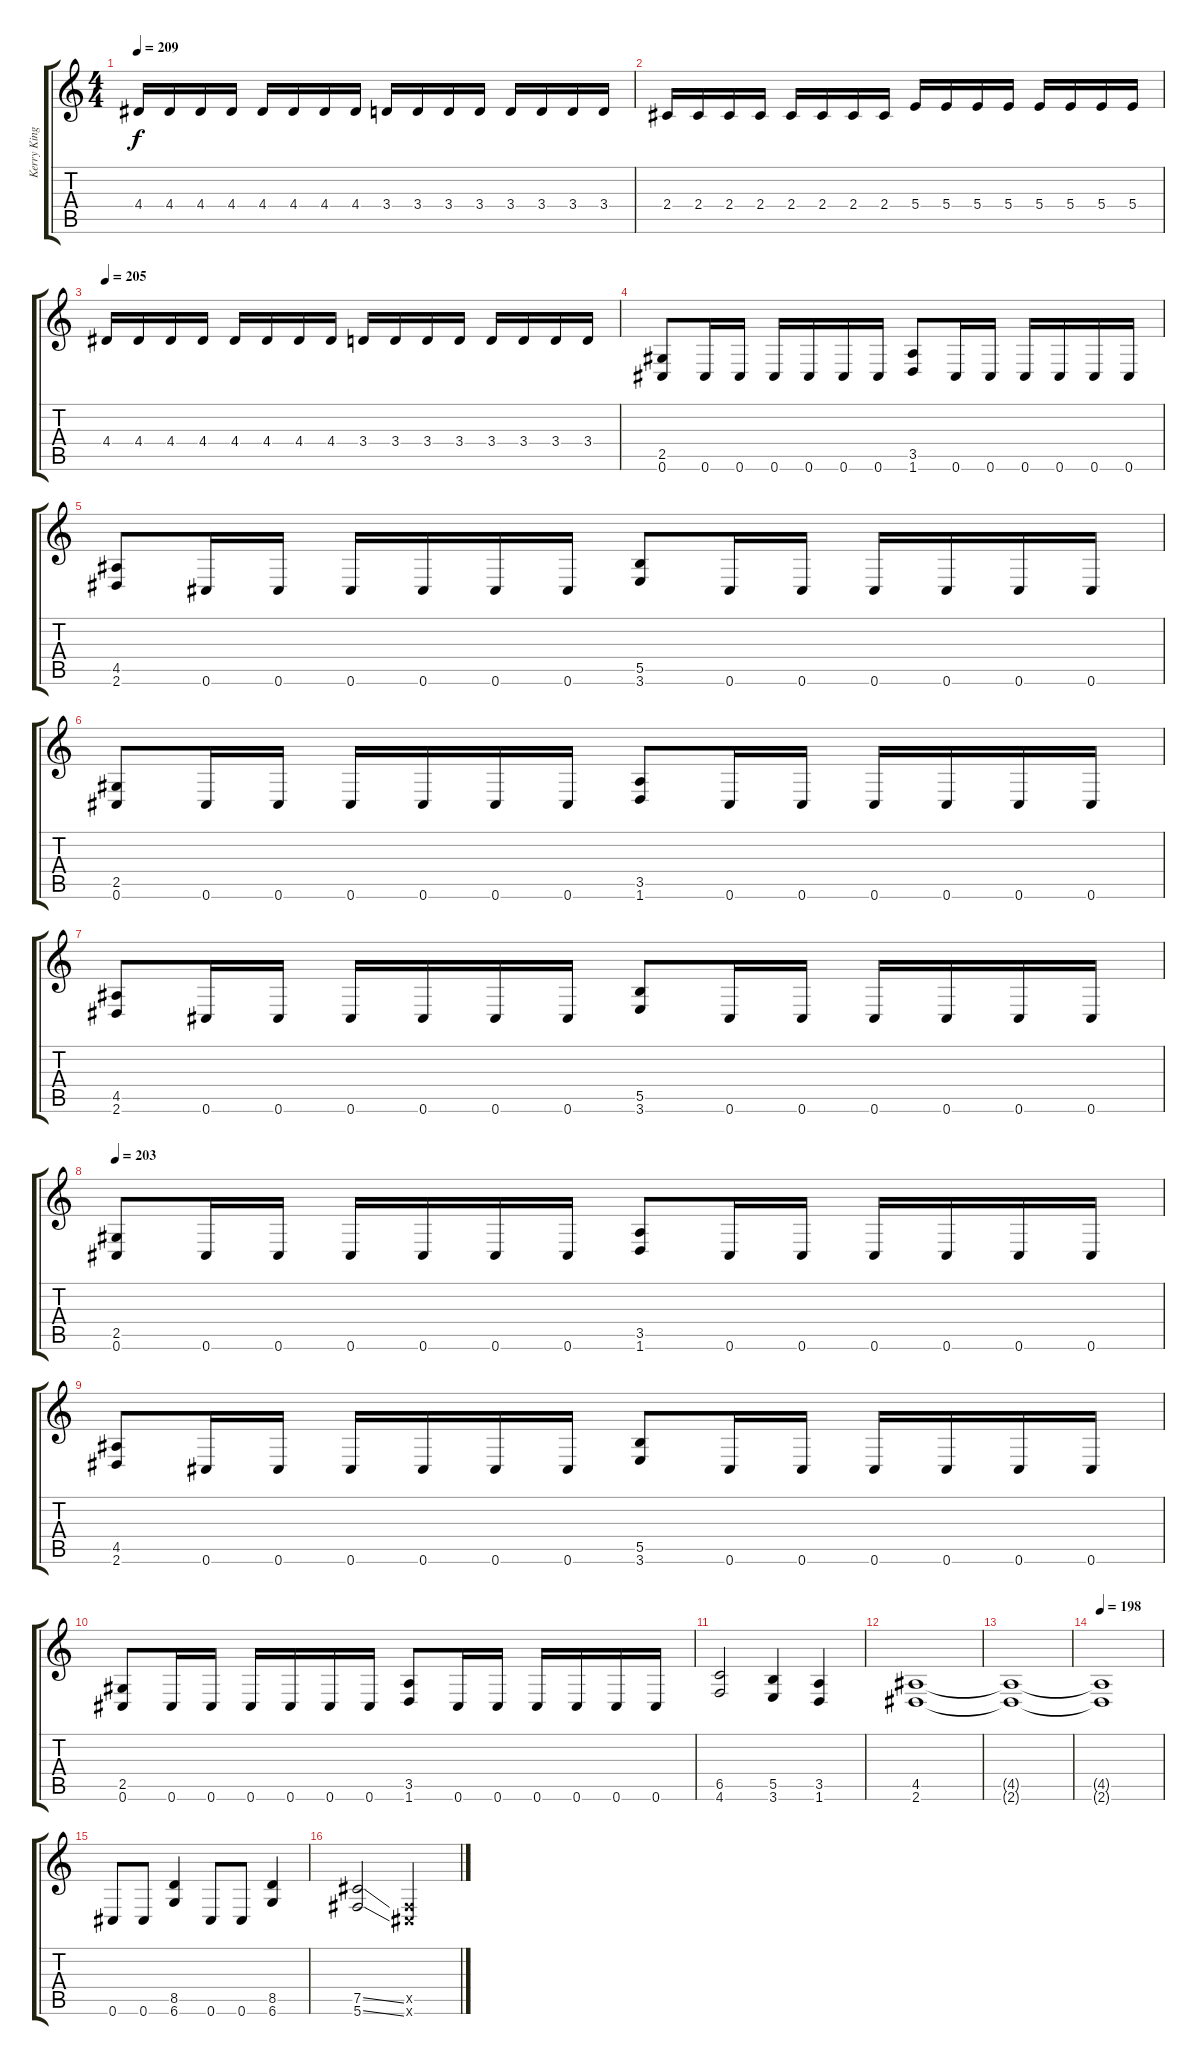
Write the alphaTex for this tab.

\track ("Kerry King" "Kerry King") {instrument distortionguitar}
\staff {score tabs}
\tuning (Db4 Ab3 E3 B2 Gb2 Db2) {hide}
\ts (4 4)
\tempo 209
\clef g2
\ks c
4.4.16{dy f} 4.4.16 4.4.16 4.4.16 4.4.16 4.4.16 4.4.16 4.4.16 3.4.16 3.4.16 3.4.16 3.4.16 3.4.16 3.4.16 3.4.16 3.4.16 |
2.4.16 2.4.16 2.4.16 2.4.16 2.4.16 2.4.16 2.4.16 2.4.16 5.4.16 5.4.16 5.4.16 5.4.16 5.4.16 5.4.16 5.4.16 5.4.16 |
\tempo 205
4.4.16 4.4.16 4.4.16 4.4.16 4.4.16 4.4.16 4.4.16 4.4.16 3.4.16 3.4.16 3.4.16 3.4.16 3.4.16 3.4.16 3.4.16 3.4.16 |
(2.5 0.6).8 0.6.16 0.6.16 0.6.16 0.6.16 0.6.16 0.6.16 (3.5 1.6).8 0.6.16 0.6.16 0.6.16 0.6.16 0.6.16 0.6.16 |
(4.5 2.6).8 0.6.16 0.6.16 0.6.16 0.6.16 0.6.16 0.6.16 (5.5 3.6).8 0.6.16 0.6.16 0.6.16 0.6.16 0.6.16 0.6.16 |
(2.5 0.6).8 0.6.16 0.6.16 0.6.16 0.6.16 0.6.16 0.6.16 (3.5 1.6).8 0.6.16 0.6.16 0.6.16 0.6.16 0.6.16 0.6.16 |
(4.5 2.6).8 0.6.16 0.6.16 0.6.16 0.6.16 0.6.16 0.6.16 (5.5 3.6).8 0.6.16 0.6.16 0.6.16 0.6.16 0.6.16 0.6.16 |
\tempo 203
(2.5 0.6).8 0.6.16 0.6.16 0.6.16 0.6.16 0.6.16 0.6.16 (3.5 1.6).8 0.6.16 0.6.16 0.6.16 0.6.16 0.6.16 0.6.16 |
(4.5 2.6).8 0.6.16 0.6.16 0.6.16 0.6.16 0.6.16 0.6.16 (5.5 3.6).8 0.6.16 0.6.16 0.6.16 0.6.16 0.6.16 0.6.16 |
(2.5 0.6).8 0.6.16 0.6.16 0.6.16 0.6.16 0.6.16 0.6.16 (3.5 1.6).8 0.6.16 0.6.16 0.6.16 0.6.16 0.6.16 0.6.16 |
(6.5 4.6).2 (5.5 3.6).4 (3.5 1.6).4 |
(4.5 2.6).1 |
(4.5{t} 2.6{t}).1 |
\tempo 198
(4.5{t} 2.6{t}).1 |
0.6.8 0.6.8 (8.5 6.6).4 0.6.8 0.6.8 (8.5 6.6).4 |
(7.5{ss} 5.6{ss}).2 (0.5{x} 0.6{x}).2
